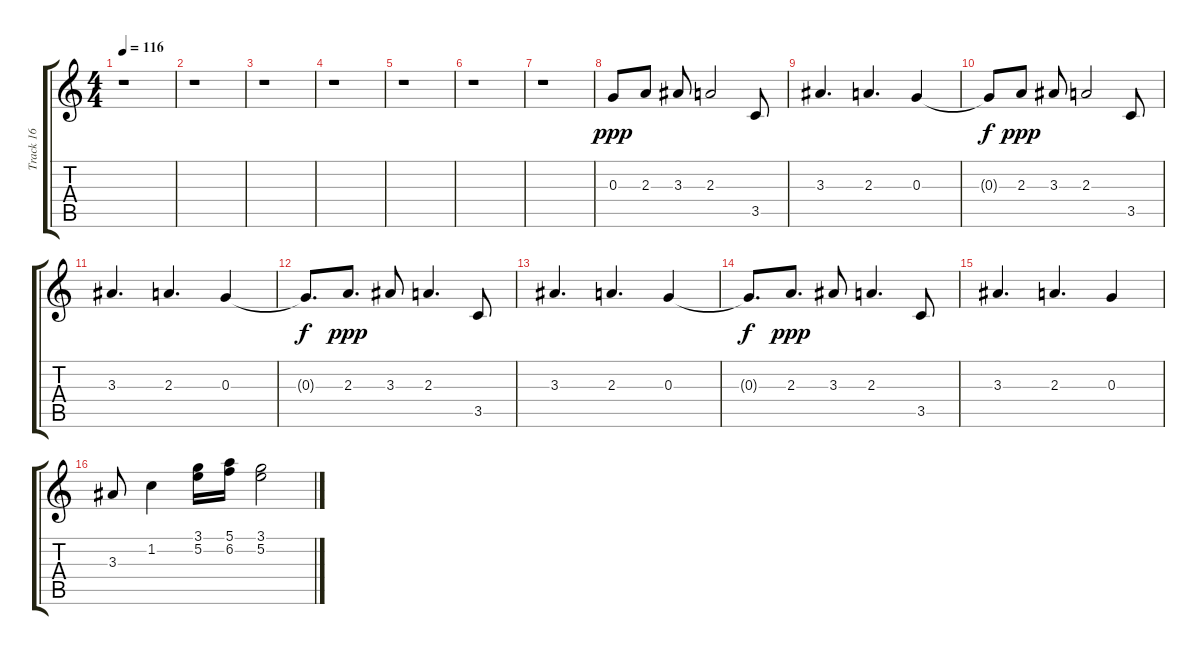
\track ("Track 16" "Track 16") {instrument acousticguitarsteel}
\staff {score tabs}
\tuning (E4 B3 G3 D3 A2 E2) {hide}
\ts (4 4)
\tempo 116
\clef g2
\ks c
r.1{dy f} |
r.1 |
r.1 |
r.1 |
r.1 |
r.1 |
r.1 |
0.3.8{dy ppp} 2.3.8 3.3.8 2.3.2 3.5.8 |
3.3.4{d} 2.3.4{d} 0.3.4 |
0.3{t}.8{dy f} 2.3.8{dy ppp} 3.3.8 2.3.2 3.5.8 |
3.3.4{d} 2.3.4{d} 0.3.4 |
0.3{t}.8{d dy f} 2.3.8{d dy ppp} 3.3.8 2.3.4{d} 3.5.8 |
3.3.4{d} 2.3.4{d} 0.3.4 |
0.3{t}.8{d dy f} 2.3.8{d dy ppp} 3.3.8 2.3.4{d} 3.5.8 |
3.3.4{d} 2.3.4{d} 0.3.4 |
3.3.8 1.2.4 (3.1 5.2).16 (5.1 6.2).16 (3.1 5.2).2
